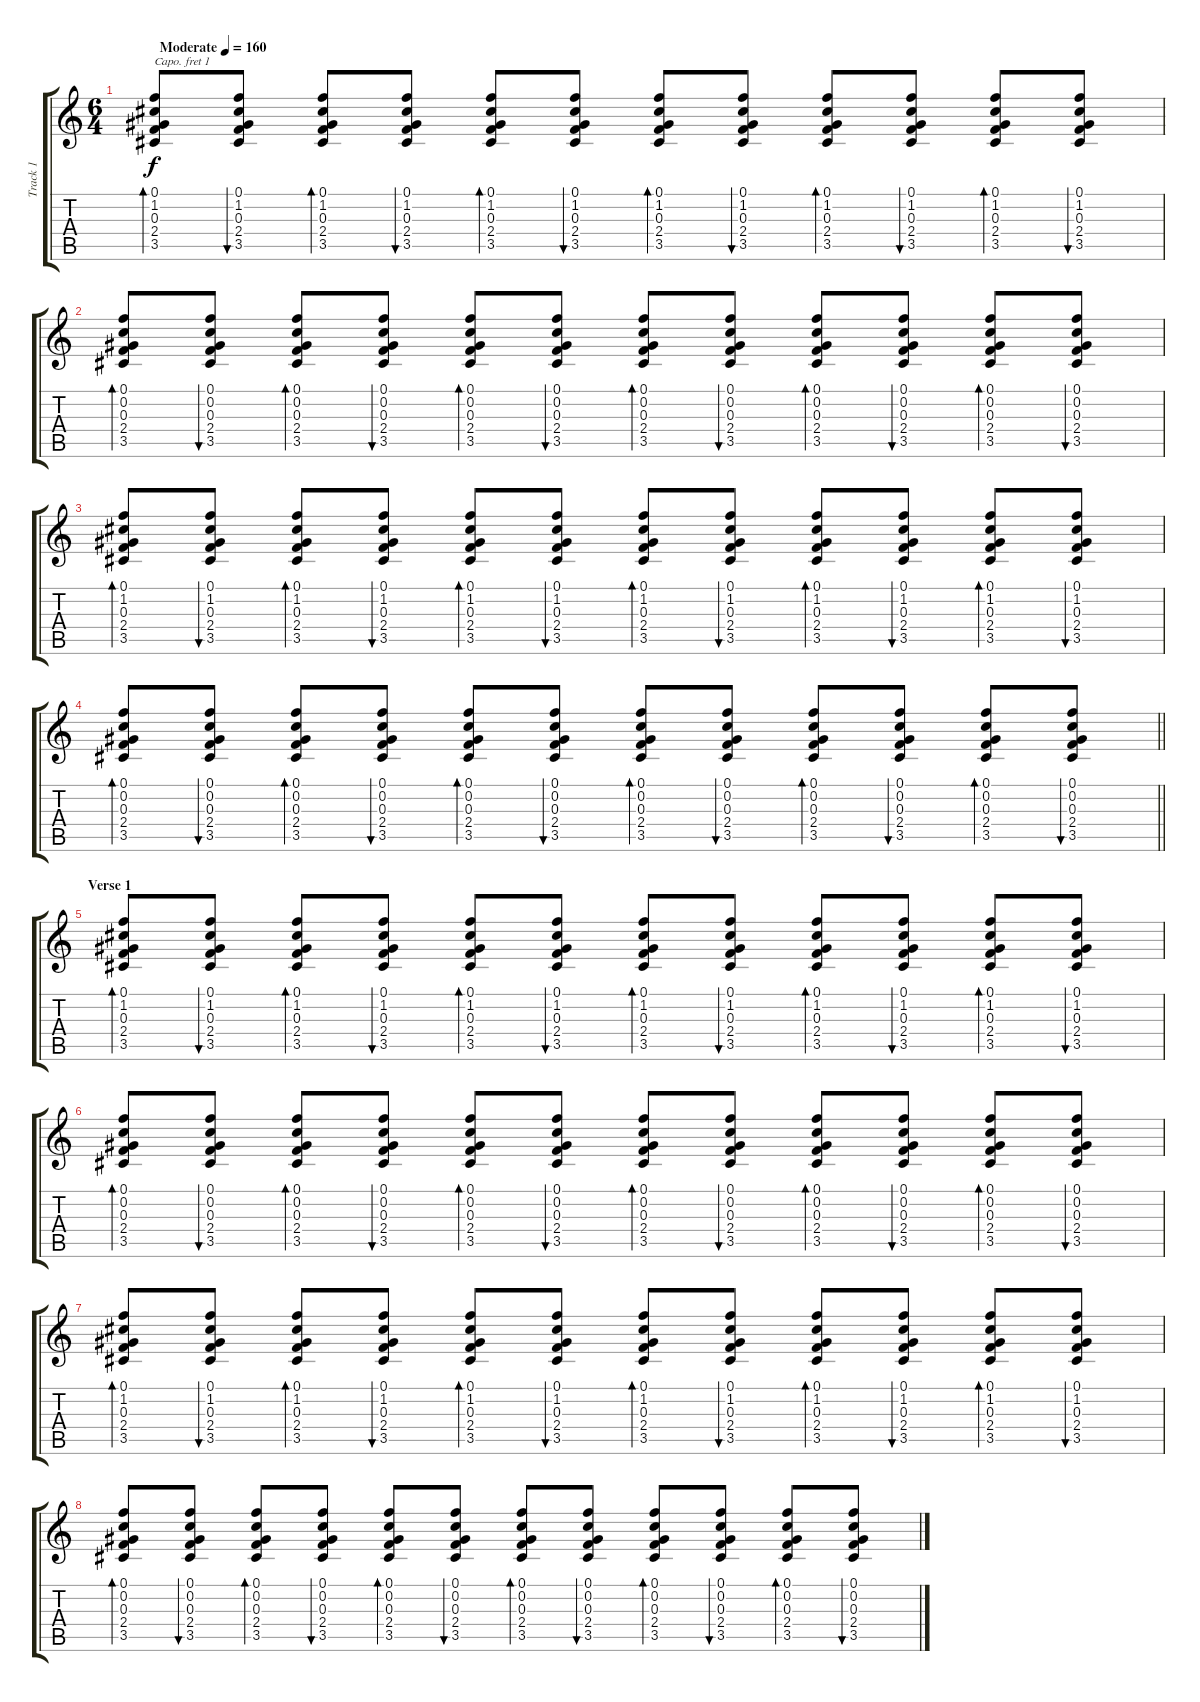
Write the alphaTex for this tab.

\track ("Track 1" "Track 1") {instrument acousticguitarsteel}
\staff {score tabs}
\capo 1
\tuning (E4 B3 G3 D3 A2 E2) {hide}
\ts (6 4)
\tempo (160 "Moderate")
\clef g2
\ks c
(0.1 1.2 0.3 2.4 3.5).8{bd 60 dy f instrument acousticguitarsteel} (0.1 1.2 0.3 2.4 3.5).8{bu 60} (0.1 1.2 0.3 2.4 3.5).8{bd 60} (0.1 1.2 0.3 2.4 3.5).8{bu 60} (0.1 1.2 0.3 2.4 3.5).8{bd 60} (0.1 1.2 0.3 2.4 3.5).8{bu 60} (0.1 1.2 0.3 2.4 3.5).8{bd 60} (0.1 1.2 0.3 2.4 3.5).8{bu 60} (0.1 1.2 0.3 2.4 3.5).8{bd 60} (0.1 1.2 0.3 2.4 3.5).8{bu 60} (0.1 1.2 0.3 2.4 3.5).8{bd 60} (0.1 1.2 0.3 2.4 3.5).8{bu 60} |
(0.1 0.2 0.3 2.4 3.5).8{bd 60} (0.1 0.2 0.3 2.4 3.5).8{bu 60} (0.1 0.2 0.3 2.4 3.5).8{bd 60} (0.1 0.2 0.3 2.4 3.5).8{bu 60} (0.1 0.2 0.3 2.4 3.5).8{bd 60} (0.1 0.2 0.3 2.4 3.5).8{bu 60} (0.1 0.2 0.3 2.4 3.5).8{bd 60} (0.1 0.2 0.3 2.4 3.5).8{bu 60} (0.1 0.2 0.3 2.4 3.5).8{bd 60} (0.1 0.2 0.3 2.4 3.5).8{bu 60} (0.1 0.2 0.3 2.4 3.5).8{bd 60} (0.1 0.2 0.3 2.4 3.5).8{bu 60} |
(0.1 1.2 0.3 2.4 3.5).8{bd 60} (0.1 1.2 0.3 2.4 3.5).8{bu 60} (0.1 1.2 0.3 2.4 3.5).8{bd 60} (0.1 1.2 0.3 2.4 3.5).8{bu 60} (0.1 1.2 0.3 2.4 3.5).8{bd 60} (0.1 1.2 0.3 2.4 3.5).8{bu 60} (0.1 1.2 0.3 2.4 3.5).8{bd 60} (0.1 1.2 0.3 2.4 3.5).8{bu 60} (0.1 1.2 0.3 2.4 3.5).8{bd 60} (0.1 1.2 0.3 2.4 3.5).8{bu 60} (0.1 1.2 0.3 2.4 3.5).8{bd 60} (0.1 1.2 0.3 2.4 3.5).8{bu 60} |
\barLineRight lightlight
(0.1 0.2 0.3 2.4 3.5).8{bd 60} (0.1 0.2 0.3 2.4 3.5).8{bu 60} (0.1 0.2 0.3 2.4 3.5).8{bd 60} (0.1 0.2 0.3 2.4 3.5).8{bu 60} (0.1 0.2 0.3 2.4 3.5).8{bd 60} (0.1 0.2 0.3 2.4 3.5).8{bu 60} (0.1 0.2 0.3 2.4 3.5).8{bd 60} (0.1 0.2 0.3 2.4 3.5).8{bu 60} (0.1 0.2 0.3 2.4 3.5).8{bd 60} (0.1 0.2 0.3 2.4 3.5).8{bu 60} (0.1 0.2 0.3 2.4 3.5).8{bd 60} (0.1 0.2 0.3 2.4 3.5).8{bu 60} |
\section ("" "Verse 1")
(0.1 1.2 0.3 2.4 3.5).8{bd 60} (0.1 1.2 0.3 2.4 3.5).8{bu 60} (0.1 1.2 0.3 2.4 3.5).8{bd 60} (0.1 1.2 0.3 2.4 3.5).8{bu 60} (0.1 1.2 0.3 2.4 3.5).8{bd 60} (0.1 1.2 0.3 2.4 3.5).8{bu 60} (0.1 1.2 0.3 2.4 3.5).8{bd 60} (0.1 1.2 0.3 2.4 3.5).8{bu 60} (0.1 1.2 0.3 2.4 3.5).8{bd 60} (0.1 1.2 0.3 2.4 3.5).8{bu 60} (0.1 1.2 0.3 2.4 3.5).8{bd 60} (0.1 1.2 0.3 2.4 3.5).8{bu 60} |
(0.1 0.2 0.3 2.4 3.5).8{bd 60} (0.1 0.2 0.3 2.4 3.5).8{bu 60} (0.1 0.2 0.3 2.4 3.5).8{bd 60} (0.1 0.2 0.3 2.4 3.5).8{bu 60} (0.1 0.2 0.3 2.4 3.5).8{bd 60} (0.1 0.2 0.3 2.4 3.5).8{bu 60} (0.1 0.2 0.3 2.4 3.5).8{bd 60} (0.1 0.2 0.3 2.4 3.5).8{bu 60} (0.1 0.2 0.3 2.4 3.5).8{bd 60} (0.1 0.2 0.3 2.4 3.5).8{bu 60} (0.1 0.2 0.3 2.4 3.5).8{bd 60} (0.1 0.2 0.3 2.4 3.5).8{bu 60} |
(0.1 1.2 0.3 2.4 3.5).8{bd 60} (0.1 1.2 0.3 2.4 3.5).8{bu 60} (0.1 1.2 0.3 2.4 3.5).8{bd 60} (0.1 1.2 0.3 2.4 3.5).8{bu 60} (0.1 1.2 0.3 2.4 3.5).8{bd 60} (0.1 1.2 0.3 2.4 3.5).8{bu 60} (0.1 1.2 0.3 2.4 3.5).8{bd 60} (0.1 1.2 0.3 2.4 3.5).8{bu 60} (0.1 1.2 0.3 2.4 3.5).8{bd 60} (0.1 1.2 0.3 2.4 3.5).8{bu 60} (0.1 1.2 0.3 2.4 3.5).8{bd 60} (0.1 1.2 0.3 2.4 3.5).8{bu 60} |
(0.1 0.2 0.3 2.4 3.5).8{bd 60} (0.1 0.2 0.3 2.4 3.5).8{bu 60} (0.1 0.2 0.3 2.4 3.5).8{bd 60} (0.1 0.2 0.3 2.4 3.5).8{bu 60} (0.1 0.2 0.3 2.4 3.5).8{bd 60} (0.1 0.2 0.3 2.4 3.5).8{bu 60} (0.1 0.2 0.3 2.4 3.5).8{bd 60} (0.1 0.2 0.3 2.4 3.5).8{bu 60} (0.1 0.2 0.3 2.4 3.5).8{bd 60} (0.1 0.2 0.3 2.4 3.5).8{bu 60} (0.1 0.2 0.3 2.4 3.5).8{bd 60} (0.1 0.2 0.3 2.4 3.5).8{bu 60}
